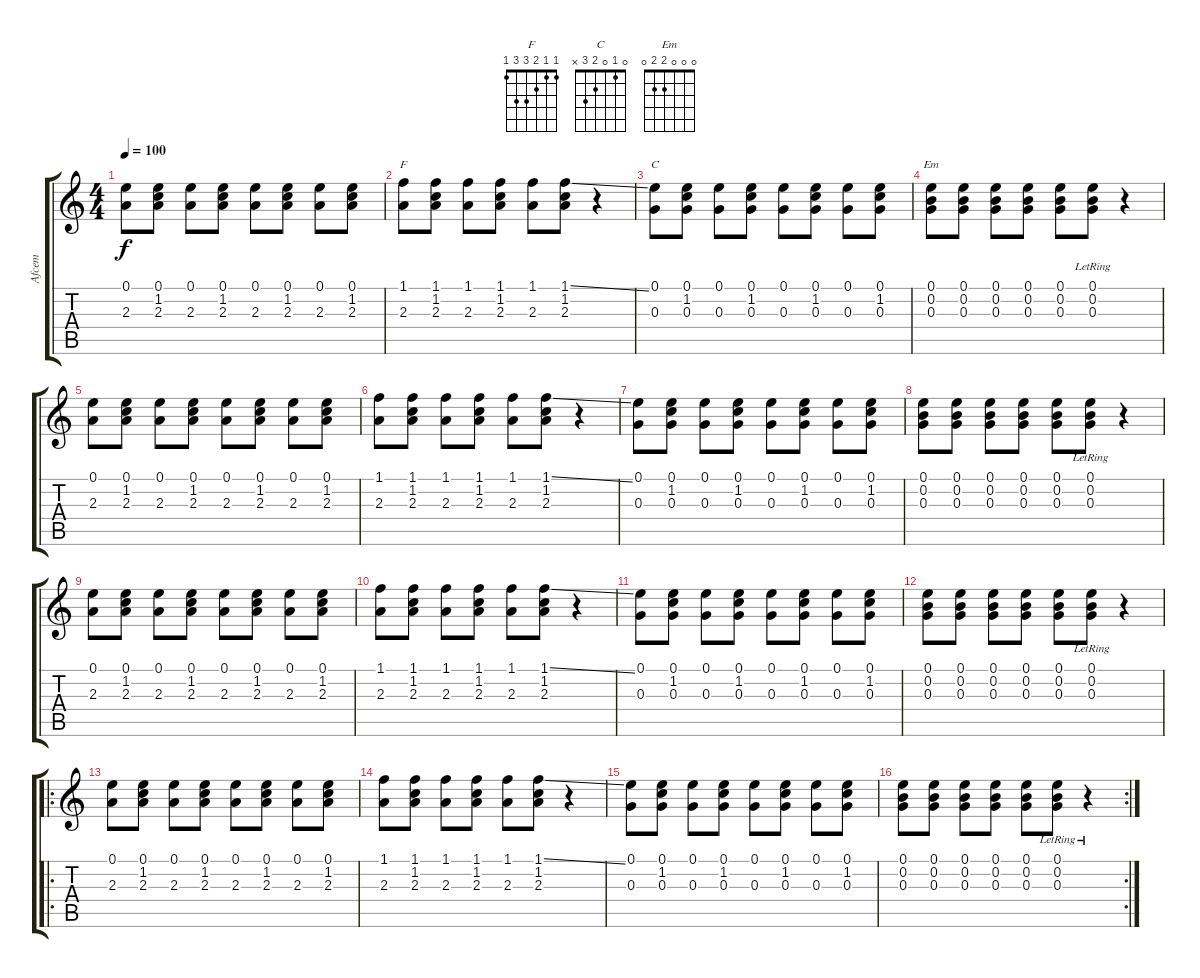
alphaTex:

\track ("Afcem" "Afcem") {instrument acousticguitarnylon}
\staff {score tabs}
\tuning (E4 B3 G3 D3 A2 E2) {hide}
\chord ("F" 1 1 2 3 3 1)
\chord ("C" 0 1 0 2 3 x)
\chord ("Em" 0 0 0 2 2 0)
\ts (4 4)
\tempo 100
\clef g2
\ks c
(0.1 2.3).8{dy f volume 5} (0.1 1.2 2.3).8 (0.1 2.3).8{volume 5} (0.1 1.2 2.3).8 (0.1 2.3).8 (0.1 1.2 2.3).8 (0.1 2.3).8 (0.1 1.2 2.3).8 |
(1.1 2.3).8{ch "F" volume 7} (1.1 1.2 2.3).8 (1.1 2.3).8 (1.1 1.2 2.3).8 (1.1 2.3).8 (1.1{ss} 1.2 2.3).8 r.4 |
(0.1 0.3).8{ch "C" volume 9} (0.1 1.2 0.3).8 (0.1 0.3).8 (0.1 1.2 0.3).8 (0.1 0.3).8 (0.1 1.2 0.3).8 (0.1 0.3).8 (0.1 1.2 0.3).8 |
(0.1 0.2 0.3).8{ch "Em"} (0.1 0.2 0.3).8 (0.1 0.2 0.3).8 (0.1 0.2 0.3).8 (0.1 0.2 0.3).8 (0.1{lr} 0.2 0.3).8 r.4 |
(0.1 2.3).8{volume 11} (0.1 1.2 2.3).8 (0.1 2.3).8 (0.1 1.2 2.3).8 (0.1 2.3).8 (0.1 1.2 2.3).8 (0.1 2.3).8 (0.1 1.2 2.3).8 |
(1.1 2.3).8 (1.1 1.2 2.3).8 (1.1 2.3).8 (1.1 1.2 2.3).8 (1.1 2.3).8 (1.1{ss} 1.2 2.3).8 r.4 |
(0.1 0.3).8 (0.1 1.2 0.3).8 (0.1 0.3).8 (0.1 1.2 0.3).8 (0.1 0.3).8 (0.1 1.2 0.3).8 (0.1 0.3).8 (0.1 1.2 0.3).8 |
(0.1 0.2 0.3).8 (0.1 0.2 0.3).8 (0.1 0.2 0.3).8 (0.1 0.2 0.3).8 (0.1 0.2 0.3).8 (0.1{lr} 0.2 0.3).8 r.4 |
(0.1 2.3).8 (0.1 1.2 2.3).8 (0.1 2.3).8 (0.1 1.2 2.3).8 (0.1 2.3).8 (0.1 1.2 2.3).8 (0.1 2.3).8 (0.1 1.2 2.3).8 |
(1.1 2.3).8 (1.1 1.2 2.3).8 (1.1 2.3).8 (1.1 1.2 2.3).8 (1.1 2.3).8 (1.1{ss} 1.2 2.3).8 r.4 |
(0.1 0.3).8 (0.1 1.2 0.3).8 (0.1 0.3).8 (0.1 1.2 0.3).8 (0.1 0.3).8 (0.1 1.2 0.3).8 (0.1 0.3).8 (0.1 1.2 0.3).8 |
(0.1 0.2 0.3).8 (0.1 0.2 0.3).8 (0.1 0.2 0.3).8 (0.1 0.2 0.3).8 (0.1 0.2 0.3).8 (0.1{lr} 0.2 0.3).8 r.4 |
\ro
(0.1 2.3).8 (0.1 1.2 2.3).8 (0.1 2.3).8 (0.1 1.2 2.3).8 (0.1 2.3).8 (0.1 1.2 2.3).8 (0.1 2.3).8 (0.1 1.2 2.3).8 |
(1.1 2.3).8 (1.1 1.2 2.3).8 (1.1 2.3).8 (1.1 1.2 2.3).8 (1.1 2.3).8 (1.1{ss} 1.2 2.3).8 r.4 |
(0.1 0.3).8 (0.1 1.2 0.3).8 (0.1 0.3).8 (0.1 1.2 0.3).8 (0.1 0.3).8 (0.1 1.2 0.3).8 (0.1 0.3).8 (0.1 1.2 0.3).8 |
\rc 2
(0.1 0.2 0.3).8 (0.1 0.2 0.3).8 (0.1 0.2 0.3).8 (0.1 0.2 0.3).8 (0.1 0.2 0.3).8 (0.1{lr} 0.2 0.3).8 r.4
